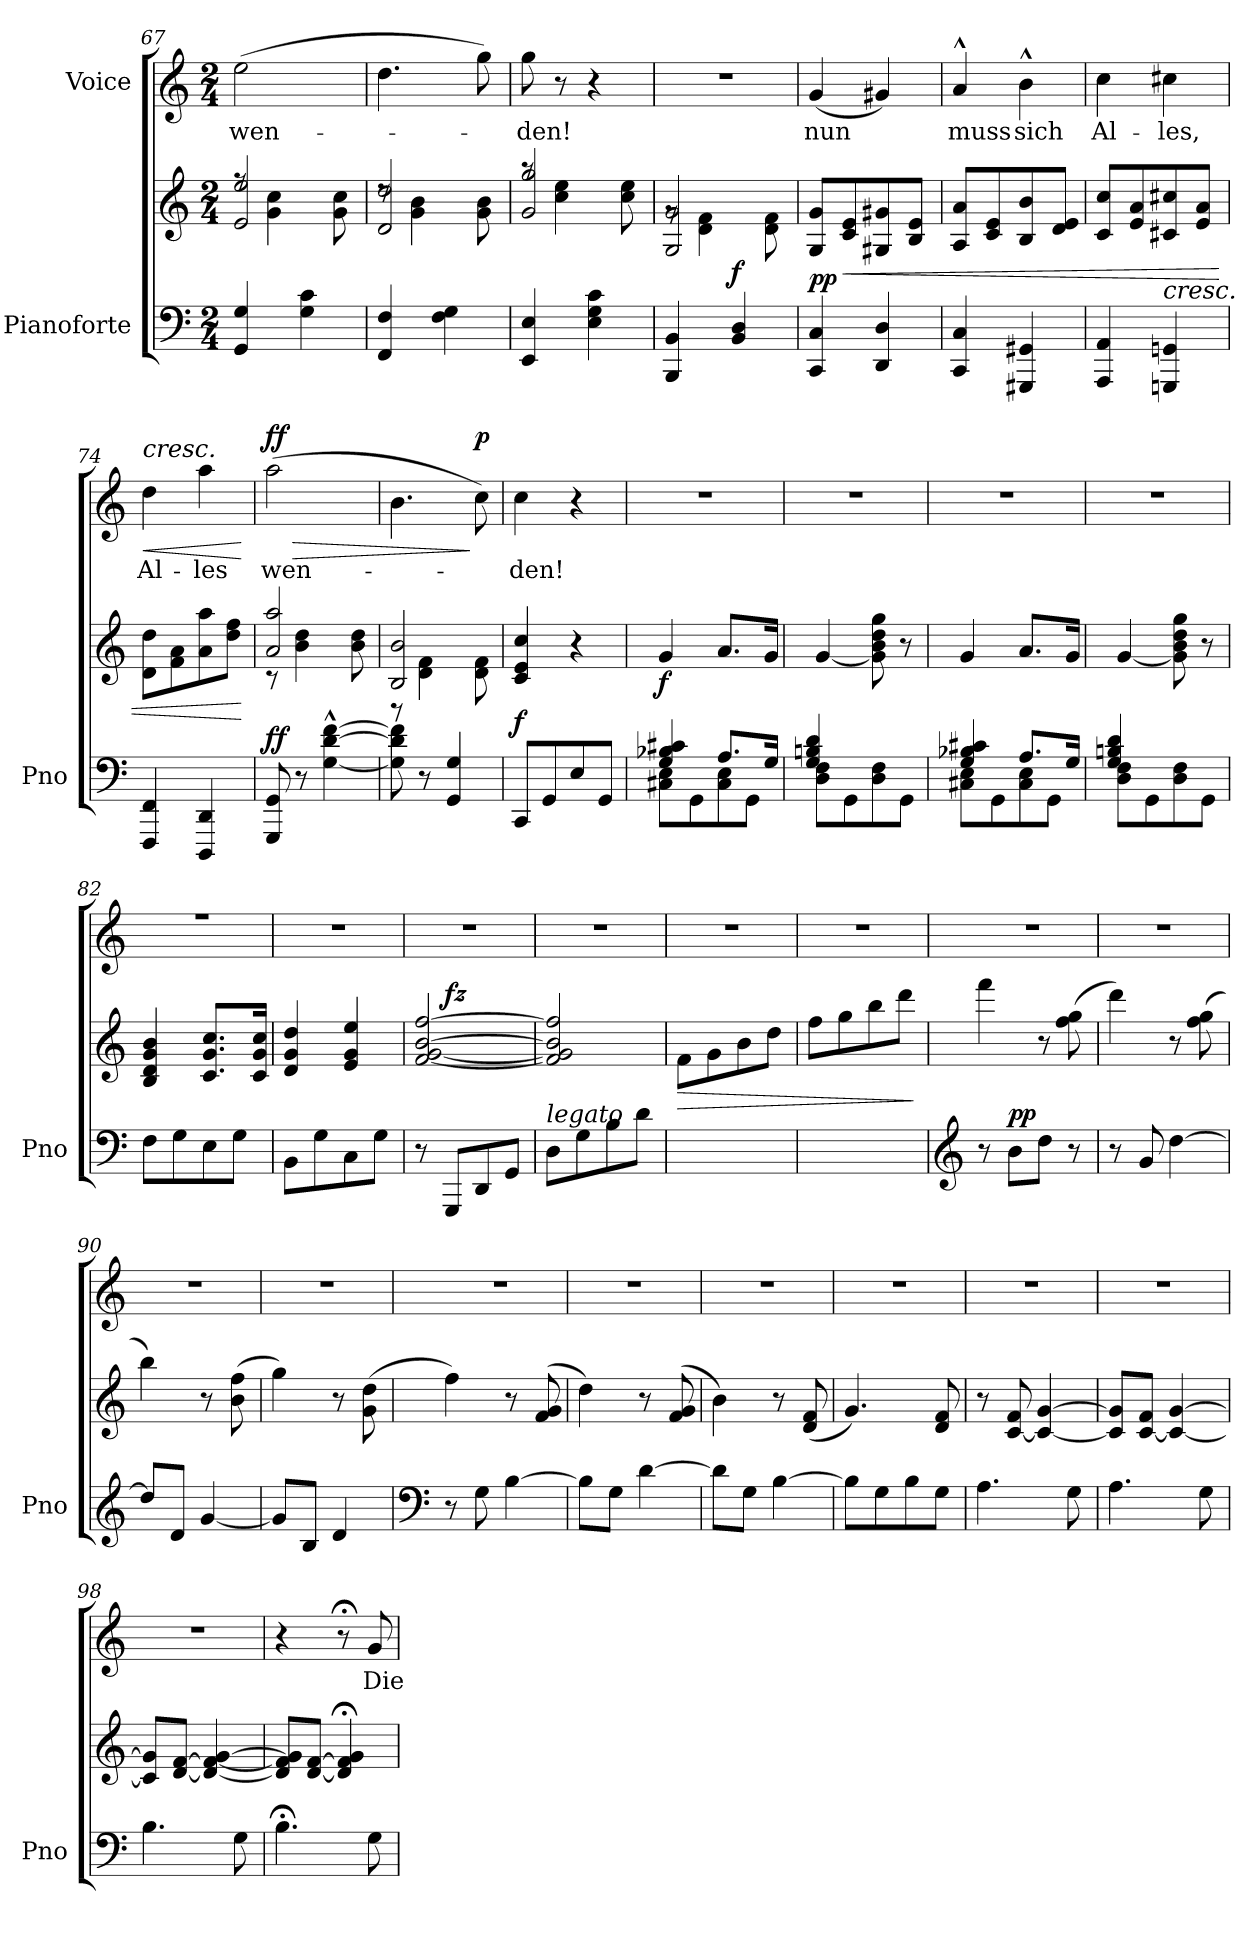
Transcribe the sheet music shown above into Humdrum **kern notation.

**kern	**kern	**dynam	**kern	**text	**dynam
*part2	*part2	*part2	*part1	*part1	*part1
*staff3	*staff2	*staff2/3	*staff1	*staff1	*staff1
*I"Pianoforte	*	*	*I"Voice	*	*
*I'Pno	*	*	*	*	*
*clefF4	*clefG2	*	*clefG2	*	*
*k[]	*k[]	*	*k[]	*	*
*M2/4	*M2/4	*	*M2/4	*	*
=67	=67	=67	=67	=67	=67
*	*^	*	*	*	*
!	!	!	!	!	!LO:LY:b	!
4GG/ 4G/	2e/ 2ee/	8rff	.	(>2ee\	wen-	.
.	.	4g\ 4cc\	.	.	.	.
4G\ 4c\	.	.	.	.	.	.
.	.	8g\ 8cc\	.	.	.	.
=68	=68	=68	=68	=68	=68	=68
4FF/ 4F/	2d/ 2dd/	8rdd	.	4.dd\	.	.
.	.	4g\ 4b\	.	.	.	.
4F\ 4G\	.	.	.	.	.	.
.	.	8g\ 8b\	.	8gg\)	.	.
=69	=69	=69	=69	=69	=69	=69
!	!	!	!	!	!LO:LY:b	!
4EE/ 4E/	2g/ 2gg/	8raa	.	8gg\	-den!	.
.	.	4cc\ 4ee\	.	8r	.	.
4E\ 4G\ 4c\	.	.	.	4r	.	.
.	.	8cc\ 8ee\	.	.	.	.
=70	=70	=70	=70	=70	=70	=70
4BBB/ 4BB/	2G/ 2g/	8rg	.	2r	.	.
.	.	4d\ 4f\	.	.	.	.
!	!	!	!LO:DY:a=2	!	!	!
4BB/ 4D/	.	.	f	.	.	.
.	.	8d\ 8f\	.	.	.	.
=71	=71	=71	=71	=71	=71	=71
!	!	!	!LO:DY:a=2	!	!LO:LY:b	!
*	*v	*v	*	*	*	*
4CC/ 4C/	8G/ 8g/L	pp	(<4g/	nun	.
!	!	!LO:HP:b	!	!	!
.	8c/ 8e/	<	.	.	.
4DD/ 4D/	8G#X/ 8g#X/	.	4g#X/)	.	.
.	8B/ 8e/J	.	.	.	.
=72	=72	=72	=72	=72	=72
!	!	!	!	!LO:LY:b	!
4CC/ 4C/	8A/ 8a/L	.	4a^^/	muss	.
.	8c/ 8e/	.	.	.	.
!	!	!	!	!LO:LY:b	!
4GGG#X/ 4GG#X/	8B/ 8b/	.	4b^^\	sich	.
.	8d/ 8e/J	.	.	.	.
=73	=73	=73	=73	=73	=73
!	!	!	!	!LO:LY:b	!
4AAA/ 4AA/	8c/ 8cc/L	.	4cc\	Al-	.
.	8e/ 8a/	.	.	.	.
!LO:TX:a:i:t=cresc.	!	!	!	!	!
!	!	!	!	!LO:LY:b	!
4GGGn/ 4GGn/	8c#X/ 8cc#X/	.	4cc#X\	-les,	.
.	8e/ 8a/J	.	.	.	.
!!LO:LB:g=z
=74	=74	=74	=74	=74	=74
!	!	!	!LO:TX:a:i:t=cresc.	!	!
!	!	!	!	!LO:LY:b	!LO:HP:b
4FFF/ 4FF/	8d\ 8dd\L	.	4dd\	Al-	<
.	8f\ 8a\	.	.	.	.
!	!	!	!	!LO:LY:b	!
4DDD/ 4DD/	8a\ 8aa\	.	4aa\	-les	.
.	8dd\ 8ff\J	.	.	.	.
.	.	[	.	.	[
=75	=75	=75	=75	=75	=75
*	*^	*	*	*	*
!	!	!	!LO:DY:a=2	!	!LO:LY:b	!LO:HP:b
!	!	!	!	!	!	!LO:DY:n=1:a
8GGG/ 8GG/	2a/ 2aa/	8r	ff	(>2aa\	wen-	> ff
8r	.	4b\ 4dd\	.	.	.	.
[4G\^^ [4d\^^ [4f\^^	.	.	.	.	.	.
.	.	8b\ 8dd\	.	.	.	.
=76	=76	=76	=76	=76	=76	=76
8G\] 8d\] 8f\]	2B/ 2b/	8r	.	4.b\	.	.
8r	.	4d\ 4f\	.	.	.	.
4GG/ 4G/	.	.	.	.	.	.
!	!	!	!	!	!	!LO:DY:n=1:b
.	.	8d\ 8f\	.	8cc\)	.	] p
=77	=77	=77	=77	=77	=77	=77
!	!	!	!LO:DY:a=2	!	!LO:LY:b	!
*	*v	*v	*	*	*	*
8CC/L	4c/ 4e/ 4cc/	f	4cc\	-den!	.
8GG/	.	.	.	.	.
8E/	4r	.	4r	.	.
8GG/J	.	.	.	.	.
=78	=78	=78	=78	=78	=78
*^	*	*	*	*	*
!	!	!	!LO:DY:b	!	!	!
4G/ 4B-X/ 4c#X/	8C#X\ 8E\L	4g/	f	2r	.	.
.	8GG\	.	.	.	.	.
8.A/L	8C#\ 8E\	8.a/L	.	.	.	.
.	8GG\J	.	.	.	.	.
16G/Jk	.	16g/Jk	.	.	.	.
=79	=79	=79	=79	=79	=79	=79
*	*^	*	*	*	*	*
4ryy	8D\ 8F\L	4G/ 4Bn/ 4d/	[4g/	.	2r	.	.
.	8GG\	.	.	.	.	.	.
4ryy	8D\ 8F\	4ryy	8g\] 8b\ 8dd\ 8gg\	.	.	.	.
.	8GG\J	.	8r	.	.	.	.
*	*v	*v	*	*	*	*	*
=80	=80	=80	=80	=80	=80	=80
4G/ 4B-X/ 4c#X/	8C#X\ 8E\L	4g/	.	2r	.	.
.	8GG\	.	.	.	.	.
8.A/L	8C#\ 8E\	8.a/L	.	.	.	.
.	8GG\J	.	.	.	.	.
16G/Jk	.	16g/Jk	.	.	.	.
=81	=81	=81	=81	=81	=81	=81
*	*^	*	*	*	*	*
4ryy	8D\ 8F\L	4G/ 4Bn/ 4d/	[4g/	.	2r	.	.
.	8GG\	.	.	.	.	.	.
4ryy	8D\ 8F\	4ryy	8g\] 8b\ 8dd\ 8gg\	.	.	.	.
.	8GG\J	.	8r	.	.	.	.
*v	*v	*v	*	*	*	*	*
!!LO:LB:g=z
=82	=82	=82	=82	=82	=82
*	*	*	*^	*	*
8F\L	4B/ 4d/ 4g/ 4b/	.	2r	4b\yy	.	.
8G\	.	.	.	.	.	.
8E\	8.c/ 8.g/ 8.cc/L	.	.	4reyy	.	.
8G\J	.	.	.	.	.	.
.	16c/ 16g/ 16cc/Jk	.	.	.	.	.
*	*	*	*v	*v	*	*
=83	=83	=83	=83	=83	=83
8BB\L	4d/ 4g/ 4dd/	.	2r	.	.
8G\	.	.	.	.	.
8C\	4e/ 4g/ 4ee/	.	.	.	.
8G\J	.	.	.	.	.
=84	=84	=84	=84	=84	=84
*	*^	*	*	*	*
8r	[2f/ [2g/ [2b/ [2ff/	8ryy	.	2r	.	.
!	!	!	!LO:DY:a	!	!	!
(>8GGG/L	.	4.ryy	fz	.	.	.
8DD/	.	.	.	.	.	.
8GG/J	.	.	.	.	.	.
=85	=85	=85	=85	=85	=85	=85
!LO:TX:a:i:t=legato	!	!	!	!	!	!
*	*v	*v	*	*	*	*
8D\L	2f/] 2g/] 2b/] 2ff/]	.	2r	.	.
8G\	.	.	.	.	.
8B\	.	.	.	.	.
8d\J	.	.	.	.	.
=86	=86	=86	=86	=86	=86
*	*^	*	*	*	*
!	!	!	!LO:HP:b	!	!	!
2ryy	2ryy	8f\L	>	2r	.	.
.	.	8g\	.	.	.	.
.	.	8b\	.	.	.	.
.	.	8dd\J	.	.	.	.
=87	=87	=87	=87	=87	=87	=87
2ryy	2ryy	8ff\L	.	2r	.	.
.	.	8gg\	.	.	.	.
.	.	8bb\	.	.	.	.
.	.	8ddd\J)	.	.	.	.
*	*v	*v	*	*	*	*
.	.	]	.	.	.
=88	=88	=88	=88	=88	=88
*clefG2	*	*	*	*	*
8r	4fff\	.	2r	.	.
!	!	!LO:DY:a=2	!	!	!
8b\L	.	pp	.	.	.
8dd\J	8r	.	.	.	.
8r	(>8ff\ 8gg\	.	.	.	.
=89	=89	=89	=89	=89	=89
8r	4ddd\)	.	2r	.	.
8g/	.	.	.	.	.
[4dd\	8r	.	.	.	.
.	(>8ff\ 8gg\	.	.	.	.
=90	=90	=90	=90	=90	=90
8dd\L]	4bb\)	.	2r	.	.
8d/J	.	.	.	.	.
[4g/	8r	.	.	.	.
.	(>8b\ 8ff\	.	.	.	.
!!LO:PB:g=z
=91	=91	=91	=91	=91	=91
8g/L]	4gg\)	.	2r	.	.
8B/J	.	.	.	.	.
4d/	8r	.	.	.	.
.	(>8g\ 8dd\	.	.	.	.
=92	=92	=92	=92	=92	=92
*clefF4	*	*	*	*	*
8r	4ff\)	.	2r	.	.
8G\	.	.	.	.	.
[4B\	8r	.	.	.	.
.	(>8f/ 8g/	.	.	.	.
=93	=93	=93	=93	=93	=93
8B\L]	4dd\)	.	2r	.	.
8G\J	.	.	.	.	.
[4d\	8r	.	.	.	.
.	(>8f/ 8g/	.	.	.	.
=94	=94	=94	=94	=94	=94
8d\L]	4b\)	.	2r	.	.
8G\J	.	.	.	.	.
[4B\	8r	.	.	.	.
.	(<8d/ 8f/	.	.	.	.
=95	=95	=95	=95	=95	=95
8B\L]	4.g/)	.	2r	.	.
8G\	.	.	.	.	.
8B\	.	.	.	.	.
8G\J	8d/ 8f/	.	.	.	.
=96	=96	=96	=96	=96	=96
4.A\	8r	.	2r	.	.
.	[8c/ 8f/	.	.	.	.
.	4c/_ [4g/	.	.	.	.
8G\	.	.	.	.	.
=97	=97	=97	=97	=97	=97
4.A\	8c/] 8g/]L	.	2r	.	.
.	[8c/ 8f/J	.	.	.	.
.	4c/_ [4g/	.	.	.	.
8G\	.	.	.	.	.
=98	=98	=98	=98	=98	=98
4.B\	8c/] 8g/]L	.	2r	.	.
.	[8d/ [8f/J	.	.	.	.
.	4d/_ 4f/_ [4g/	.	.	.	.
8G\	.	.	.	.	.
=99	=99	=99	=99	=99	=99
4.B;<\	8d/] 8f/] 8g/]L	.	4r	.	.
.	[8d/ [8f/J	.	.	.	.
.	4d/];< 4f/];< 4g/;<	.	8r;<	.	.
!	!	!	!	!LO:LY:b	!
8G\	.	.	8g/	Die	.
=	=	=	=	=	=
*-	*-	*-	*-	*-	*-
